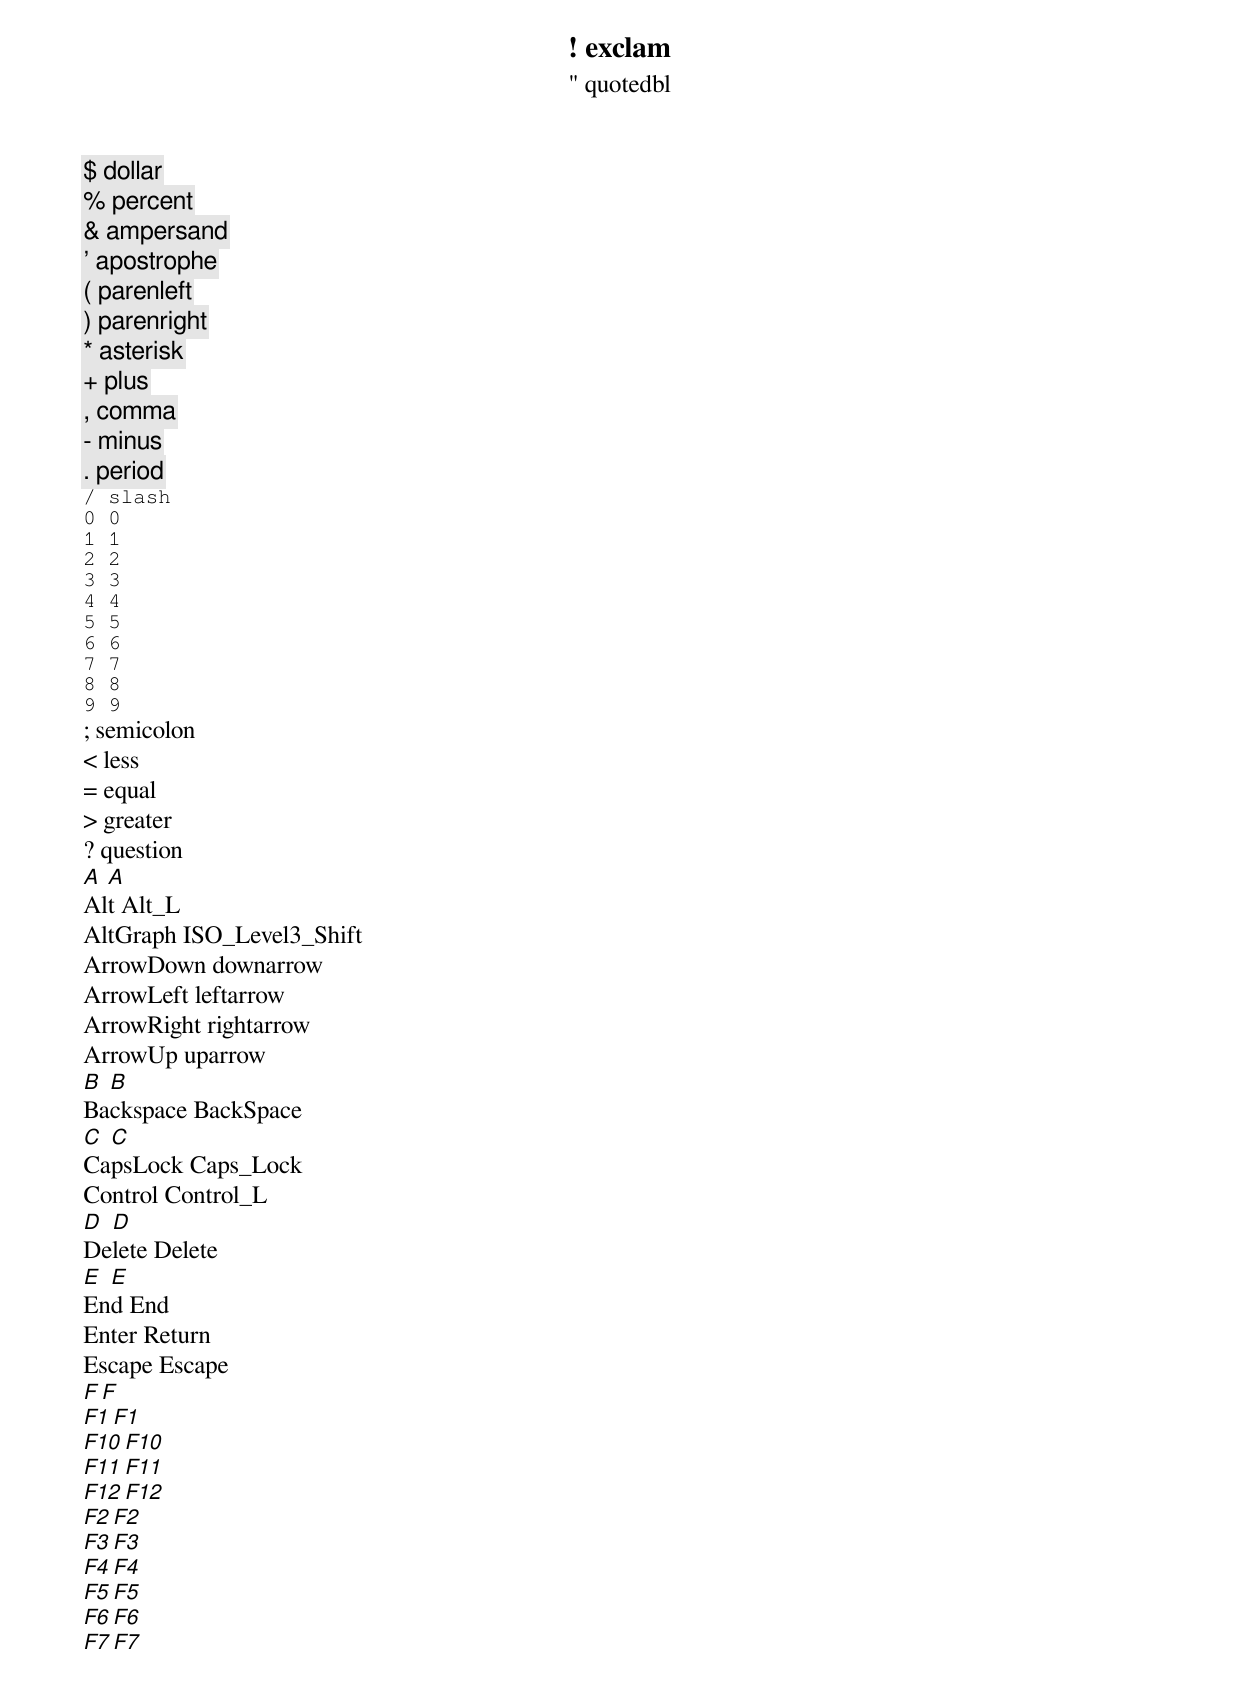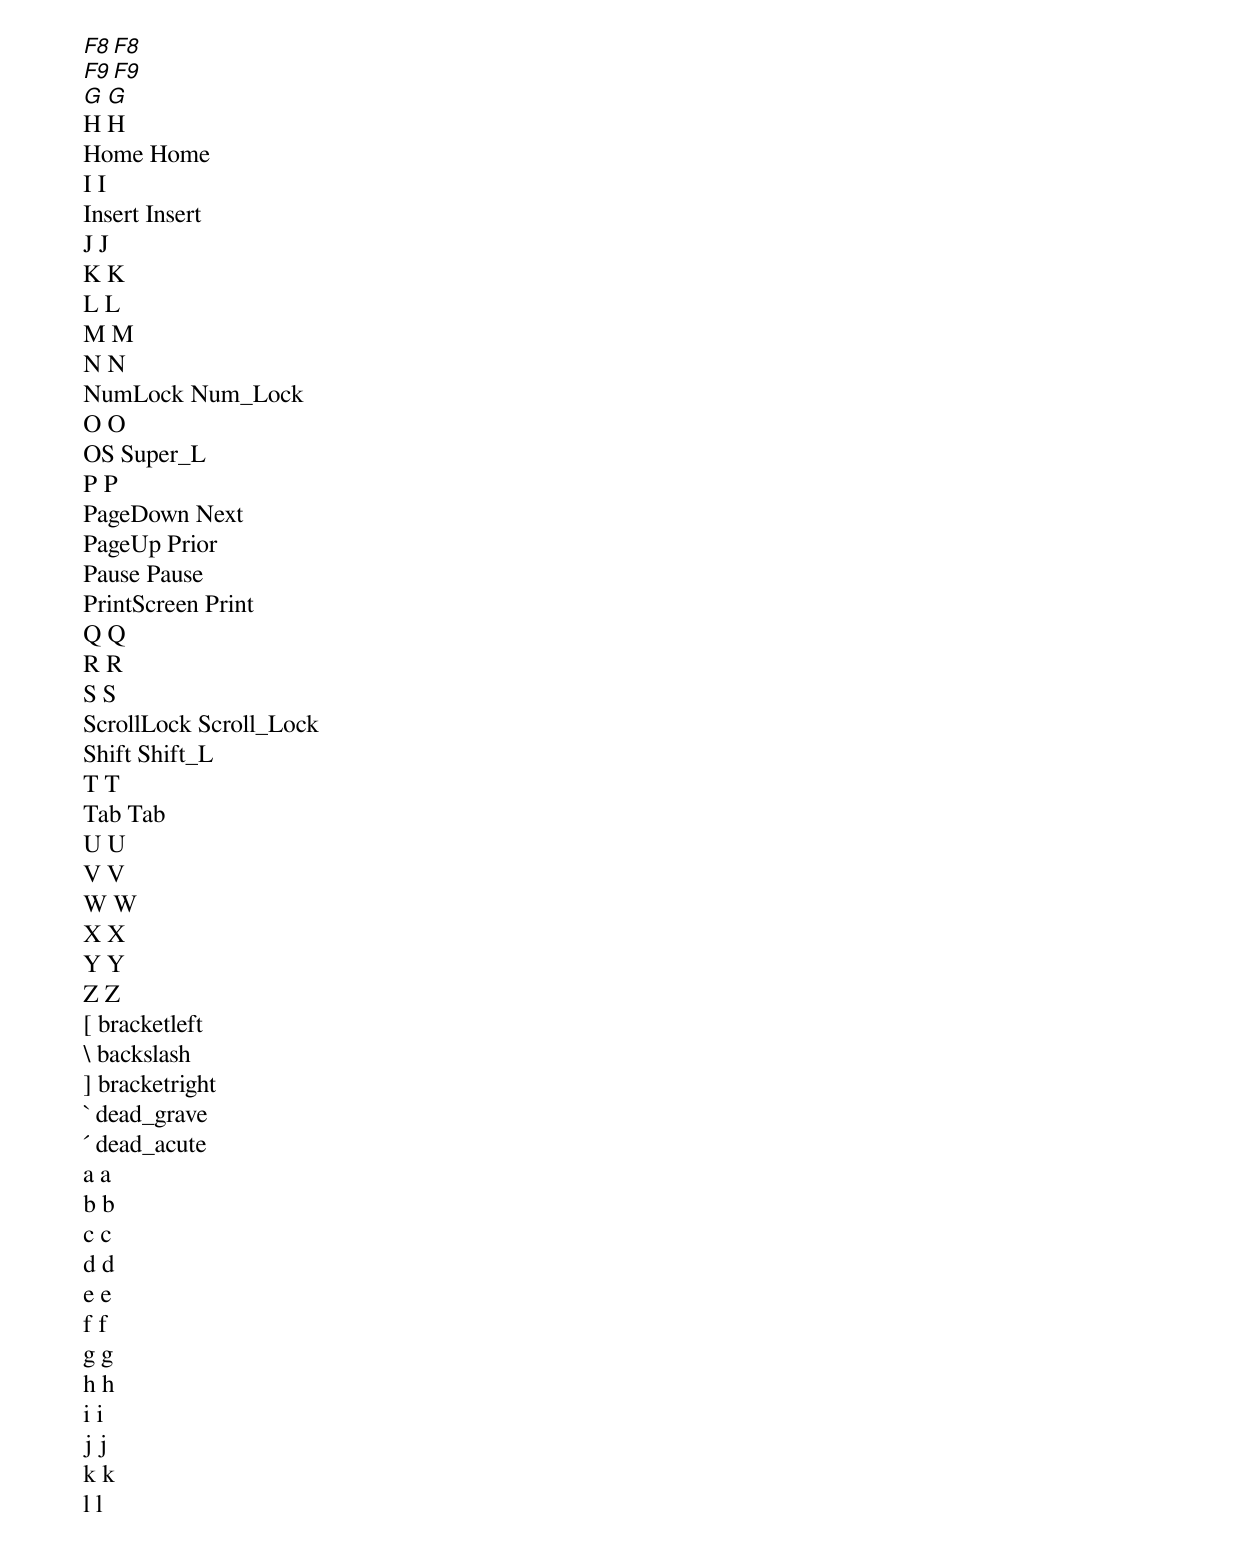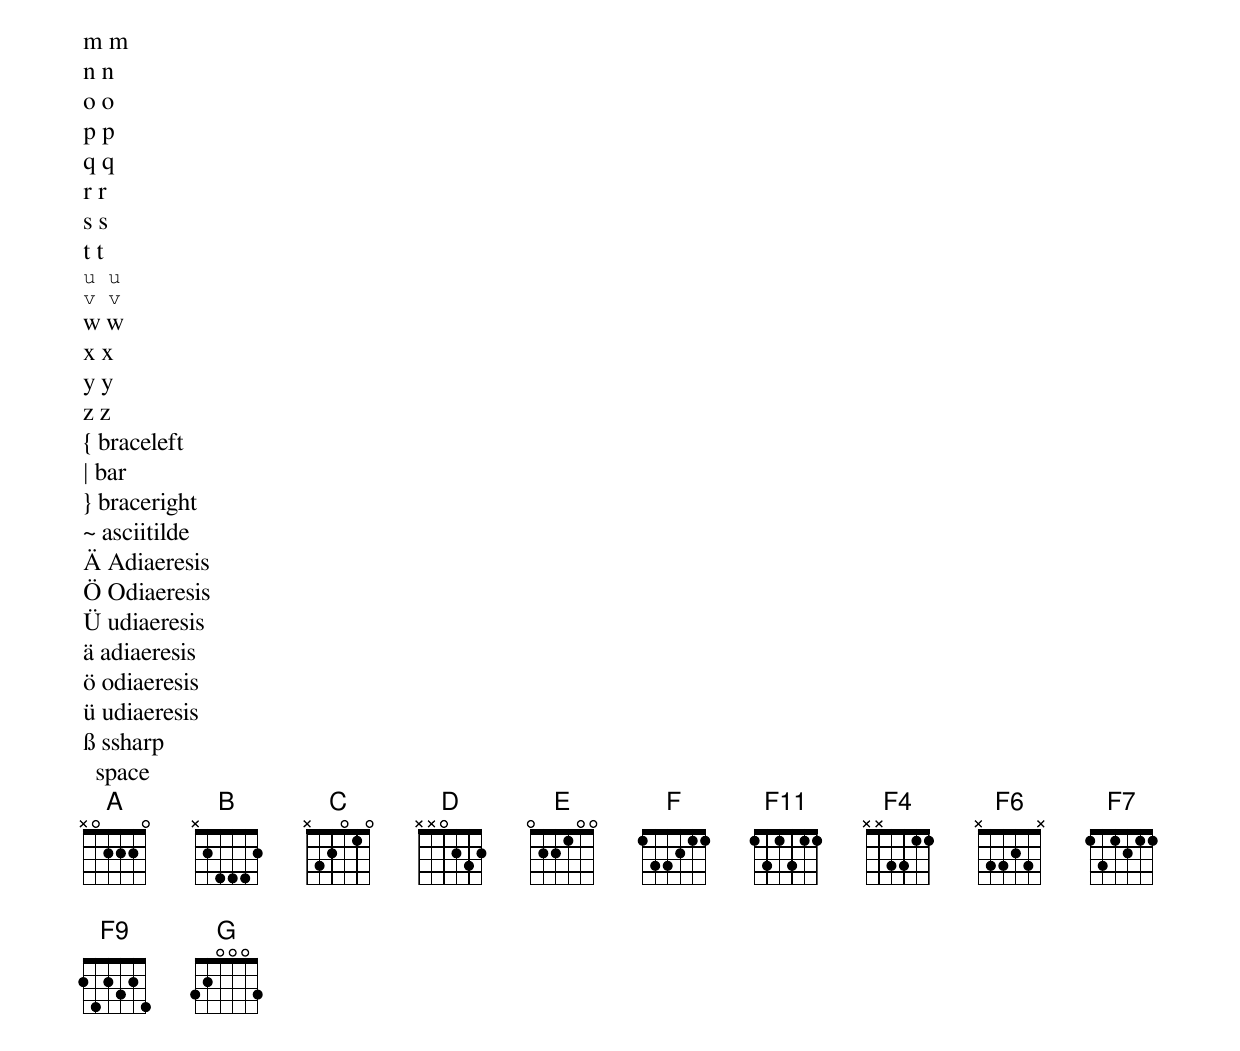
! exclam
" quotedbl
$ dollar
% percent
& ampersand
' apostrophe
( parenleft
) parenright
* asterisk
+ plus
, comma
- minus
. period
/ slash
0 0
1 1
2 2
3 3
4 4
5 5
6 6
7 7
8 8
9 9
; semicolon
< less
= equal
> greater
? question
A A
Alt Alt_L
AltGraph ISO_Level3_Shift
ArrowDown downarrow
ArrowLeft leftarrow
ArrowRight rightarrow
ArrowUp uparrow
B B
Backspace BackSpace
C C
CapsLock Caps_Lock
Control Control_L
D D
Delete Delete
E E
End End
Enter Return
Escape Escape
F F
F1 F1
F10 F10
F11 F11
F12 F12
F2 F2
F3 F3
F4 F4
F5 F5
F6 F6
F7 F7
F8 F8
F9 F9
G G
H H
Home Home
I I
Insert Insert
J J
K K
L L
M M
N N
NumLock Num_Lock
O O
OS Super_L
P P
PageDown Next
PageUp Prior
Pause Pause
PrintScreen Print
Q Q
R R
S S
ScrollLock Scroll_Lock
Shift Shift_L
T T
Tab Tab
U U
V V
W W
X X
Y Y
Z Z
[ bracketleft
\ backslash
] bracketright
` dead_grave
´ dead_acute
a a
b b
c c
d d
e e
f f
g g
h h
i i
j j
k k
l l
m m
n n
o o
p p
q q
r r
s s
t t
u u
v v
w w
x x
y y
z z
{ braceleft
| bar
} braceright
~ asciitilde
Ä Adiaeresis
Ö Odiaeresis
Ü udiaeresis
ä adiaeresis
ö odiaeresis
ü udiaeresis
ß ssharp
  space
